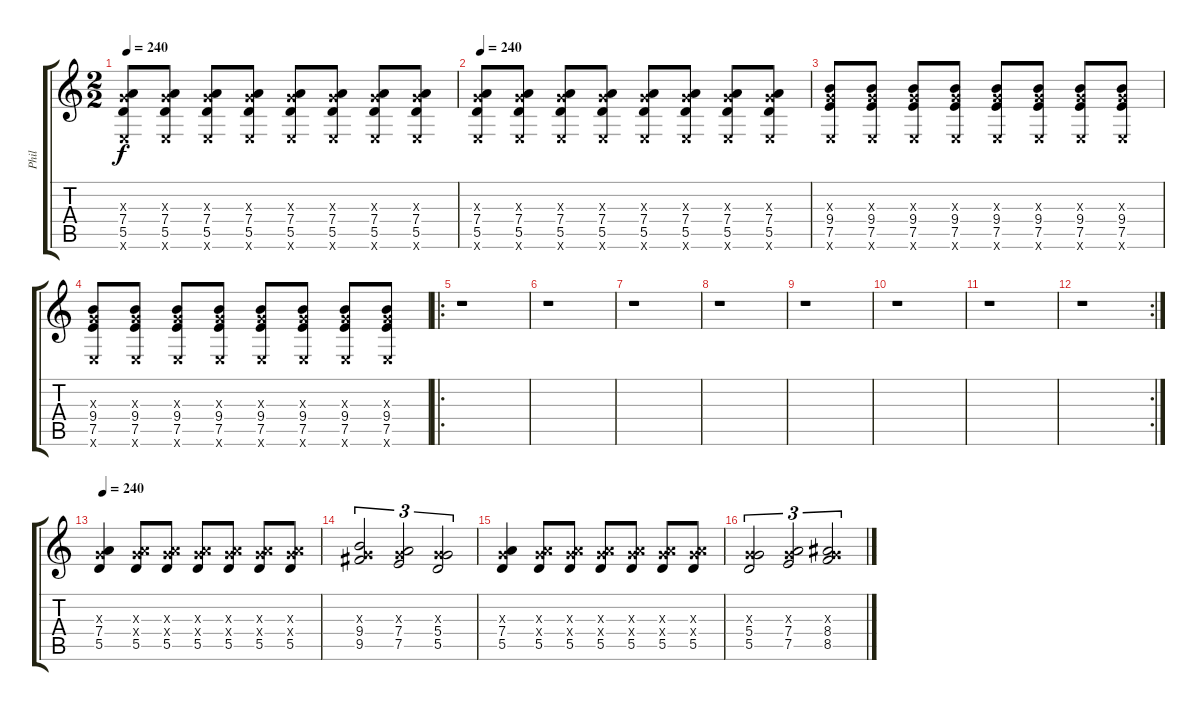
\track ("Phil" "Phil") {instrument overdrivenguitar}
\staff {score tabs}
\tuning (E4 B3 G3 D3 A2 E2) {hide}
\ts (2 2)
\tempo 240
\clef g2
\ks c
(0.3{x} 7.4 5.5 0.6{x}).8{dy f} (0.3{x} 7.4 5.5 0.6{x}).8 (0.3{x} 7.4 5.5 0.6{x}).8 (0.3{x} 7.4 5.5 0.6{x}).8 (0.3{x} 7.4 5.5 0.6{x}).8 (0.3{x} 7.4 5.5 0.6{x}).8 (0.3{x} 7.4 5.5 0.6{x}).8 (0.3{x} 7.4 5.5 0.6{x}).8 |
\tempo 240
(0.3{x} 7.4 5.5 0.6{x}).8 (0.3{x} 7.4 5.5 0.6{x}).8 (0.3{x} 7.4 5.5 0.6{x}).8 (0.3{x} 7.4 5.5 0.6{x}).8 (0.3{x} 7.4 5.5 0.6{x}).8 (0.3{x} 7.4 5.5 0.6{x}).8 (0.3{x} 7.4 5.5 0.6{x}).8 (0.3{x} 7.4 5.5 0.6{x}).8 |
(0.3{x} 9.4 7.5 0.6{x}).8 (0.3{x} 9.4 7.5 0.6{x}).8 (0.3{x} 9.4 7.5 0.6{x}).8 (0.3{x} 9.4 7.5 0.6{x}).8 (0.3{x} 9.4 7.5 0.6{x}).8 (0.3{x} 9.4 7.5 0.6{x}).8 (0.3{x} 9.4 7.5 0.6{x}).8 (0.3{x} 9.4 7.5 0.6{x}).8 |
(0.3{x} 9.4 7.5 0.6{x}).8 (0.3{x} 9.4 7.5 0.6{x}).8 (0.3{x} 9.4 7.5 0.6{x}).8 (0.3{x} 9.4 7.5 0.6{x}).8 (0.3{x} 9.4 7.5 0.6{x}).8 (0.3{x} 9.4 7.5 0.6{x}).8 (0.3{x} 9.4 7.5 0.6{x}).8 (0.3{x} 9.4 7.5 0.6{x}).8 |
\ro
r.1 |
r.1 |
r.1 |
r.1 |
r.1 |
r.1 |
r.1 |
\rc 2
r.1 |
\tempo 240
(0.3{x} 7.4 5.5).4{instrument overdrivenguitar} (0.3{x} 7.4{x} 5.5).8 (0.3{x} 7.4{x} 5.5).8 (0.3{x} 7.4{x} 5.5).8 (0.3{x} 7.4{x} 5.5).8 (0.3{x} 7.4{x} 5.5).8 (0.3{x} 7.4{x} 5.5).8 |
(0.3{x} 9.4 9.5).2{tu (3 2)} (0.3{x} 7.4 7.5).2{tu (3 2)} (0.3{x} 5.4 5.5).2{tu (3 2)} |
(0.3{x} 7.4 5.5).4 (0.3{x} 7.4{x} 5.5).8 (0.3{x} 7.4{x} 5.5).8 (0.3{x} 7.4{x} 5.5).8 (0.3{x} 7.4{x} 5.5).8 (0.3{x} 7.4{x} 5.5).8 (0.3{x} 7.4{x} 5.5).8 |
(0.3{x} 5.4 5.5).2{tu (3 2)} (0.3{x} 7.4 7.5).2{tu (3 2)} (0.3{x} 8.4 8.5).2{tu (3 2)}
